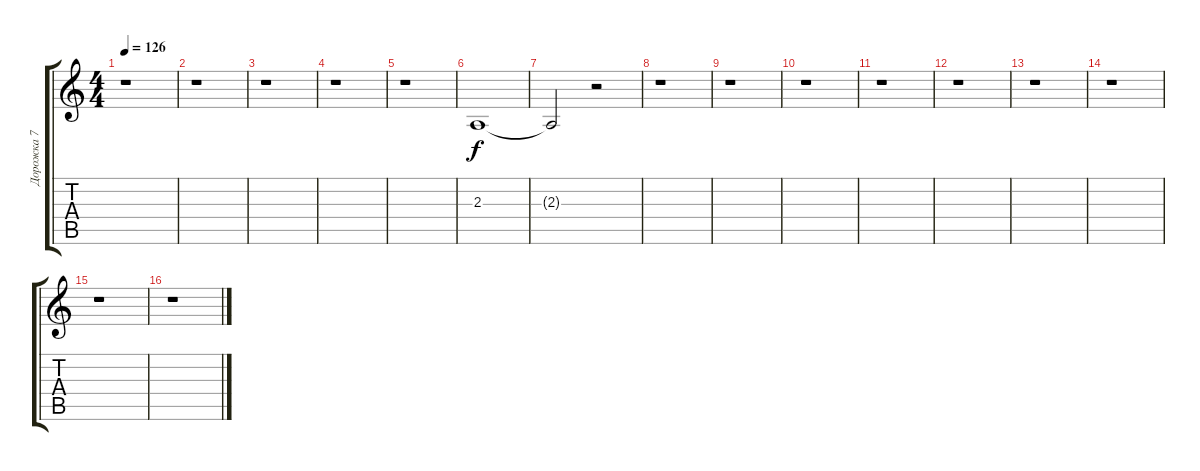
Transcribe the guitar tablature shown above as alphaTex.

\track ("Дорожка 7" "Дорожка 7") {instrument seashore}
\staff {score tabs}
\tuning (E4 B3 G3 D3 A2 E2) {hide}
\ts (4 4)
\tempo 126
\clef g2
\ks c
r.1{dy f} |
r.1 |
r.1 |
r.1 |
r.1 |
2.3.1 |
2.3{t}.2 r.2 |
r.1 |
r.1 |
r.1 |
r.1 |
r.1 |
r.1 |
r.1 |
r.1 |
r.1
